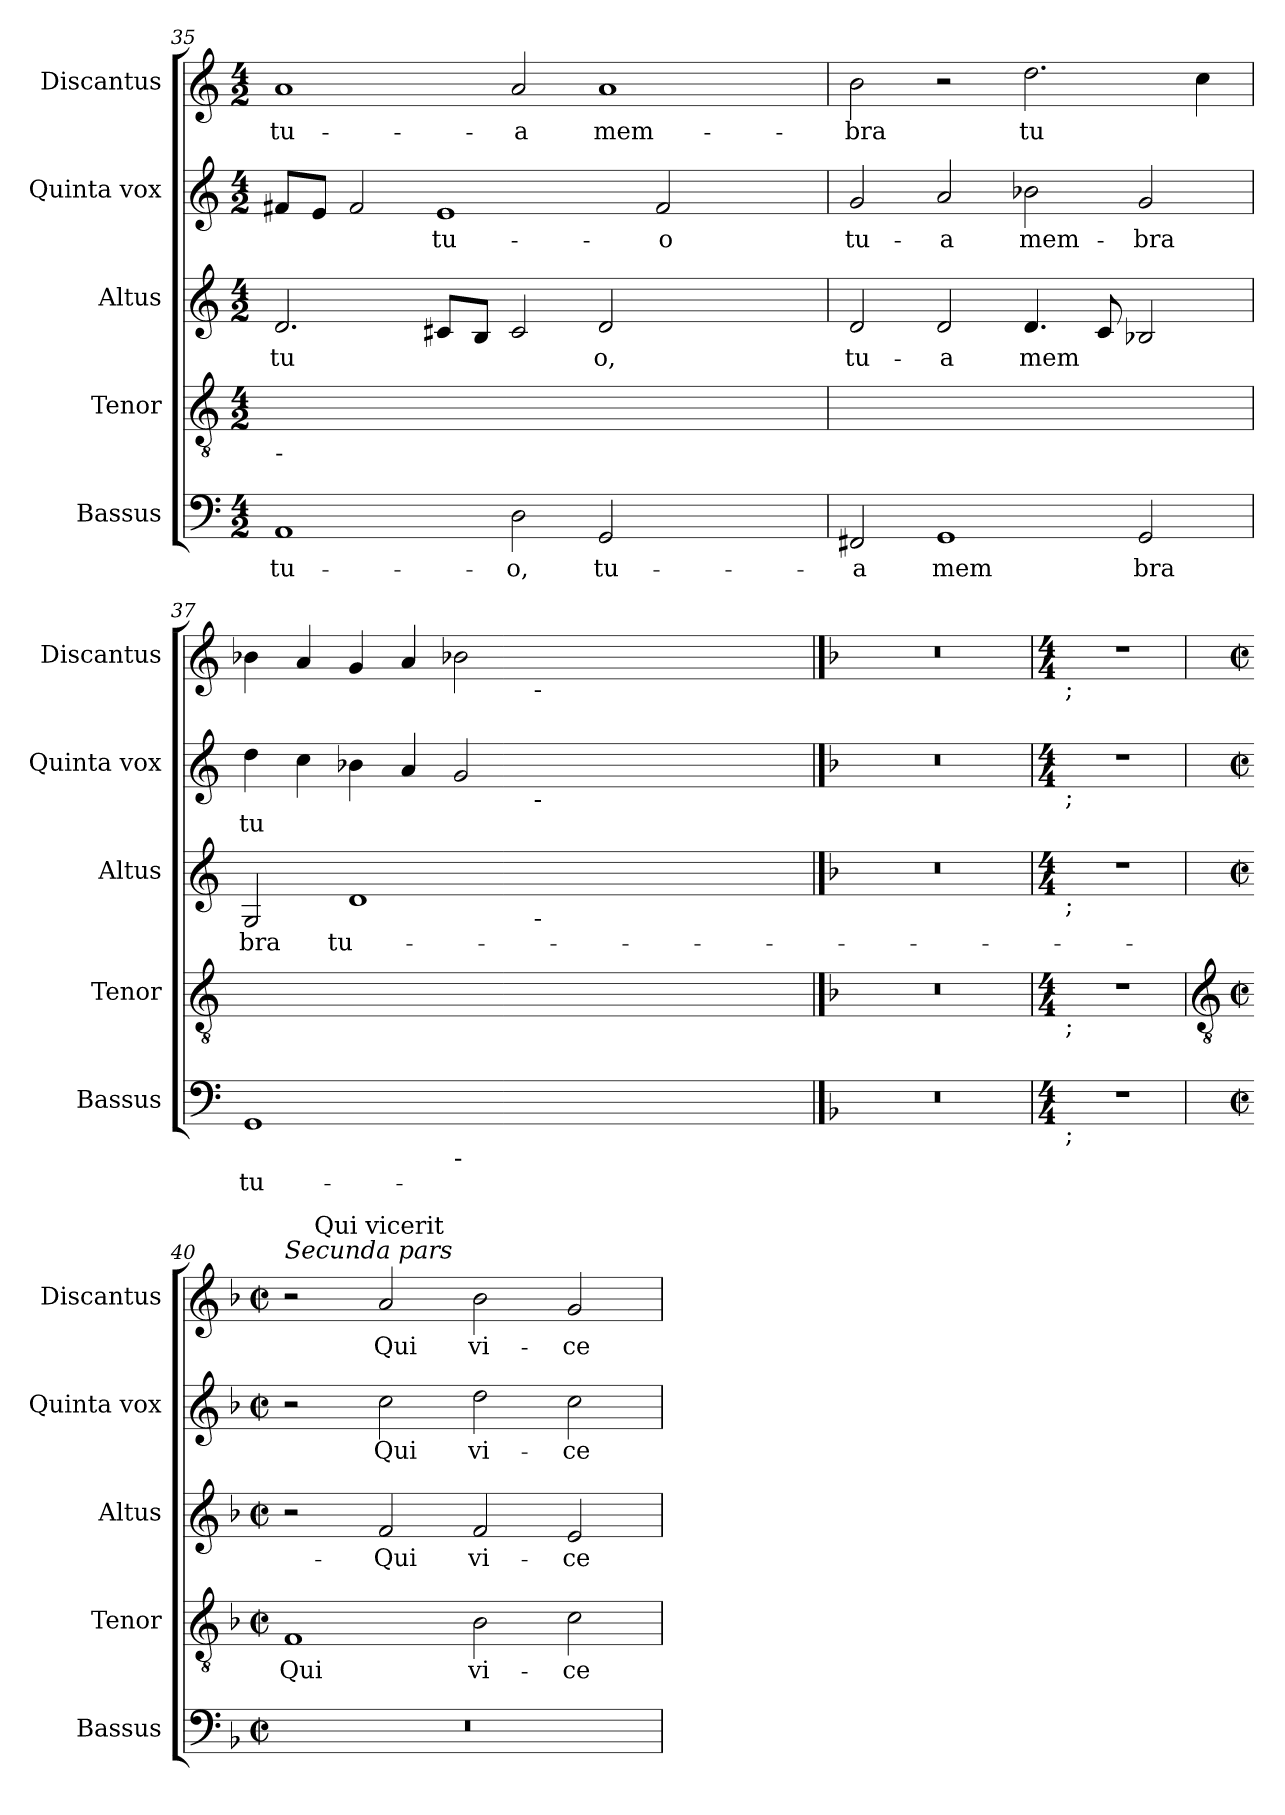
**kern	**text	**kern	**text	**kern	**text	**kern	**text	**kern	**text
*part5	*part5	*part4	*part4	*part3	*part3	*part2	*part2	*part1	*part1
*staff5	*staff5	*staff4	*staff4	*staff3	*staff3	*staff2	*staff2	*staff1	*staff1
*I"Bassus	*	*I"Tenor	*	*I"Altus	*	*I"Quinta vox	*	*I"Discantus	*
*I'Bassus	*	*I'Tenor	*	*I'Altus	*	*I'Quinta vox	*	*I'Discantus	*
*clefF4	*	*clefGv2	*	*clefG2	*	*clefG2	*	*clefG2	*
*k[]	*	*k[]	*	*k[]	*	*k[]	*	*k[]	*
*C:	*	*C:	*	*C:	*	*C:	*	*C:	*
*M4/2	*	*M4/2	*	*M4/2	*	*M4/2	*	*M4/2	*
=35	=35	=35	=35	=35	=35	=35	=35	=35	=35
!	!	!LO:TX:b:t=-	!	!	!	!	!	!	!
!	!LO:LY:b	!	!LO:LY:b	!	!LO:LY:b	!	!	!	!LO:LY:b
1AA	tu-	[0Dyy	o	2.d	tu	8f#L	.	1a	tu-
.	.	.	.	.	.	8eJ	.	.	.
.	.	.	.	.	.	2f#	.	.	.
!	!	!	!	!	!	!	!LO:LY:b	!	!
.	.	.	.	8c#L	.	1e	tu-	.	.
.	.	.	.	8BJ	.	.	.	.	.
!	!LO:LY:b	!	!	!	!	!	!	!	!LO:LY:b
2D	-o,	.	.	2c#	.	.	.	2a	-a
!	!LO:LY:b	!	!	!	!LO:LY:b	!	!	!	!LO:LY:b
2GG	tu-	.	.	2d	o,	.	.	1a	mem-
!	!	!	!	!	!	!	!LO:LY:b	!	!
.	.	.	.	.	.	2f#	-o	.	.
2ryy	.	2ryy	.	2ryy	.	.	.	.	.
.	.	.	.	.	.	4ryy	.	.	.
=36	=36	=36	=36	=36	=36	=36	=36	=36	=36
!	!LO:LY:b	!	!	!	!LO:LY:b	!	!LO:LY:b	!	!LO:LY:b
2FF#X	-a	0Dyy_	.	2d	tu-	2g	tu-	2b	-bra
!	!LO:LY:b	!	!	!	!LO:LY:b	!	!LO:LY:b	!	!
1GG	mem	.	.	2d	-a	2a	-a	2r	.
!	!	!	!	!	!LO:LY:b	!	!LO:LY:b	!	!LO:LY:b
.	.	.	.	4.d	mem	2b-X	mem-	2.dd	tu
.	.	.	.	8c	.	.	.	.	.
!	!LO:LY:b	!	!	!	!	!	!LO:LY:b	!	!
2GG	bra	.	.	2B-X	.	2g	-bra	.	.
.	.	.	.	.	.	.	.	4cc	.
=37	=37	=37	=37	=37	=37	=37	=37	=37	=37
!	!LO:LY:b	!	!	!	!LO:LY:b	!	!LO:LY:b	!	!
1GG	tu-	0Dyy]	.	2G	bra	4dd	tu	4b-X	.
.	.	.	.	.	.	4cc	.	4a	.
!	!	!	!	!	!LO:LY:b	!	!	!	!
.	.	.	.	1d	tu-	4b-X	.	4g	.
.	.	.	.	.	.	4a	.	4a	.
!LO:TX:b:t=-	!	!	!	!	!	!	!	!	!
!	!LO:LY:b	!	!	!	!	!	!	!	!
0DDyy	-o	.	.	.	.	2g	.	2b-X	.
!	!	!	!	!	!	!	!	!LO:TX:b:t=-	!
!	!	!	!	!	!	!LO:TX:b:t=-	!	!	!
!	!	!	!	!LO:TX:b:t=-	!	!	!	!	!
!	!	!	!	!	!LO:LY:b	!	!LO:LY:b	!	!LO:LY:b
.	.	.	.	0dyy	-o	0f#Xyy	o	0ayy	o
.	.	1.ryy	.	.	.	.	.	.	.
2ryy	.	.	.	.	.	.	.	.	.
==38	==38	==38	==38	==38	==38	==38	==38	==38	==38
*k[b-]	*	*k[b-]	*	*k[b-]	*	*k[b-]	*	*k[b-]	*
*F:	*	*F:	*	*F:	*	*F:	*	*F:	*
0r	.	0r	.	0r	.	0r	.	0r	.
!!LO:LB:g=z
=39	=39	=39	=39	=39	=39	=39	=39	=39	=39
*M4/4	*	*M4/4	*	*M4/4	*	*M4/4	*	*M4/4	*
!	!	!	!	!	!	!	!	!LO:TX:b:t=;	!
!	!	!	!	!	!	!LO:TX:b:t=;	!	!	!
!	!	!	!	!LO:TX:b:t=;	!	!	!	!	!
!	!	!LO:TX:b:t=;	!	!	!	!	!	!	!
!LO:TX:b:t=;	!	!	!	!	!	!	!	!	!
1r	.	1r	.	1r	.	1r	.	1r	.
!!LO:LB:g=z
=40	=40	=40	=40	=40	=40	=40	=40	=40	=40
*	*	*clefGv2	*	*	*	*	*	*	*
*M4/2	*	*M4/2	*	*M4/2	*	*M4/2	*	*M4/2	*
*met(c|)	*	*met(c|)	*	*met(c|)	*	*met(c|)	*	*met(c|)	*
!	!	!	!	!	!	!	!	!LO:TX:a:i:t=Secunda pars	!
!	!	!	!LO:LY:b	!	!	!	!	!	!
0r	.	1F	Qui	2r	.	2r	.	2r	.
!	!	!	!	!	!	!	!	!LO:TX:a:cj:t=Qui vicerit	!
!	!	!	!	!	!LO:LY:b	!	!LO:LY:b	!	!LO:LY:b
.	.	.	.	2f	Qui	2cc	Qui	2a	Qui
!	!	!	!LO:LY:b	!	!LO:LY:b	!	!LO:LY:b	!	!LO:LY:b
.	.	2B-	vi-	2f	vi-	2dd	vi-	2b-	vi-
!	!	!	!LO:LY:b	!	!LO:LY:b	!	!LO:LY:b	!	!LO:LY:b
.	.	2c	-ce-	2e	-ce-	2cc	-ce-	2g	-ce-
=	=	=	=	=	=	=	=	=	=
*-	*-	*-	*-	*-	*-	*-	*-	*-	*-
